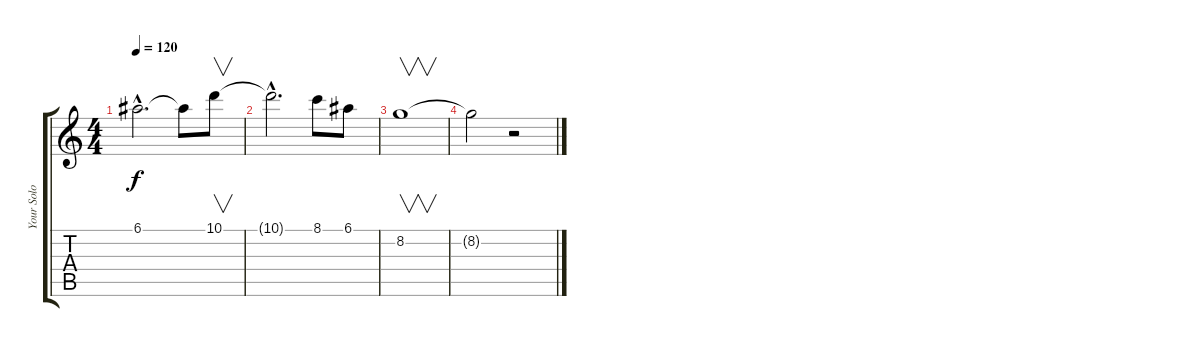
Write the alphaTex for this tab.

\track ("Your Solo" "Your Solo") {instrument distortionguitar}
\staff {score tabs}
\tuning (E4 B3 G3 D3 A2 E2) {hide}
\ts (4 4)
\tempo 120
\clef g2
\ks c
6.1{hac t}.2{d dy f} 6.1{t}.8 10.1.8{v} |
10.1{hac t}.2{d} 8.1.8 6.1.8 |
8.2.1{v} |
8.2{t}.2 r.2
